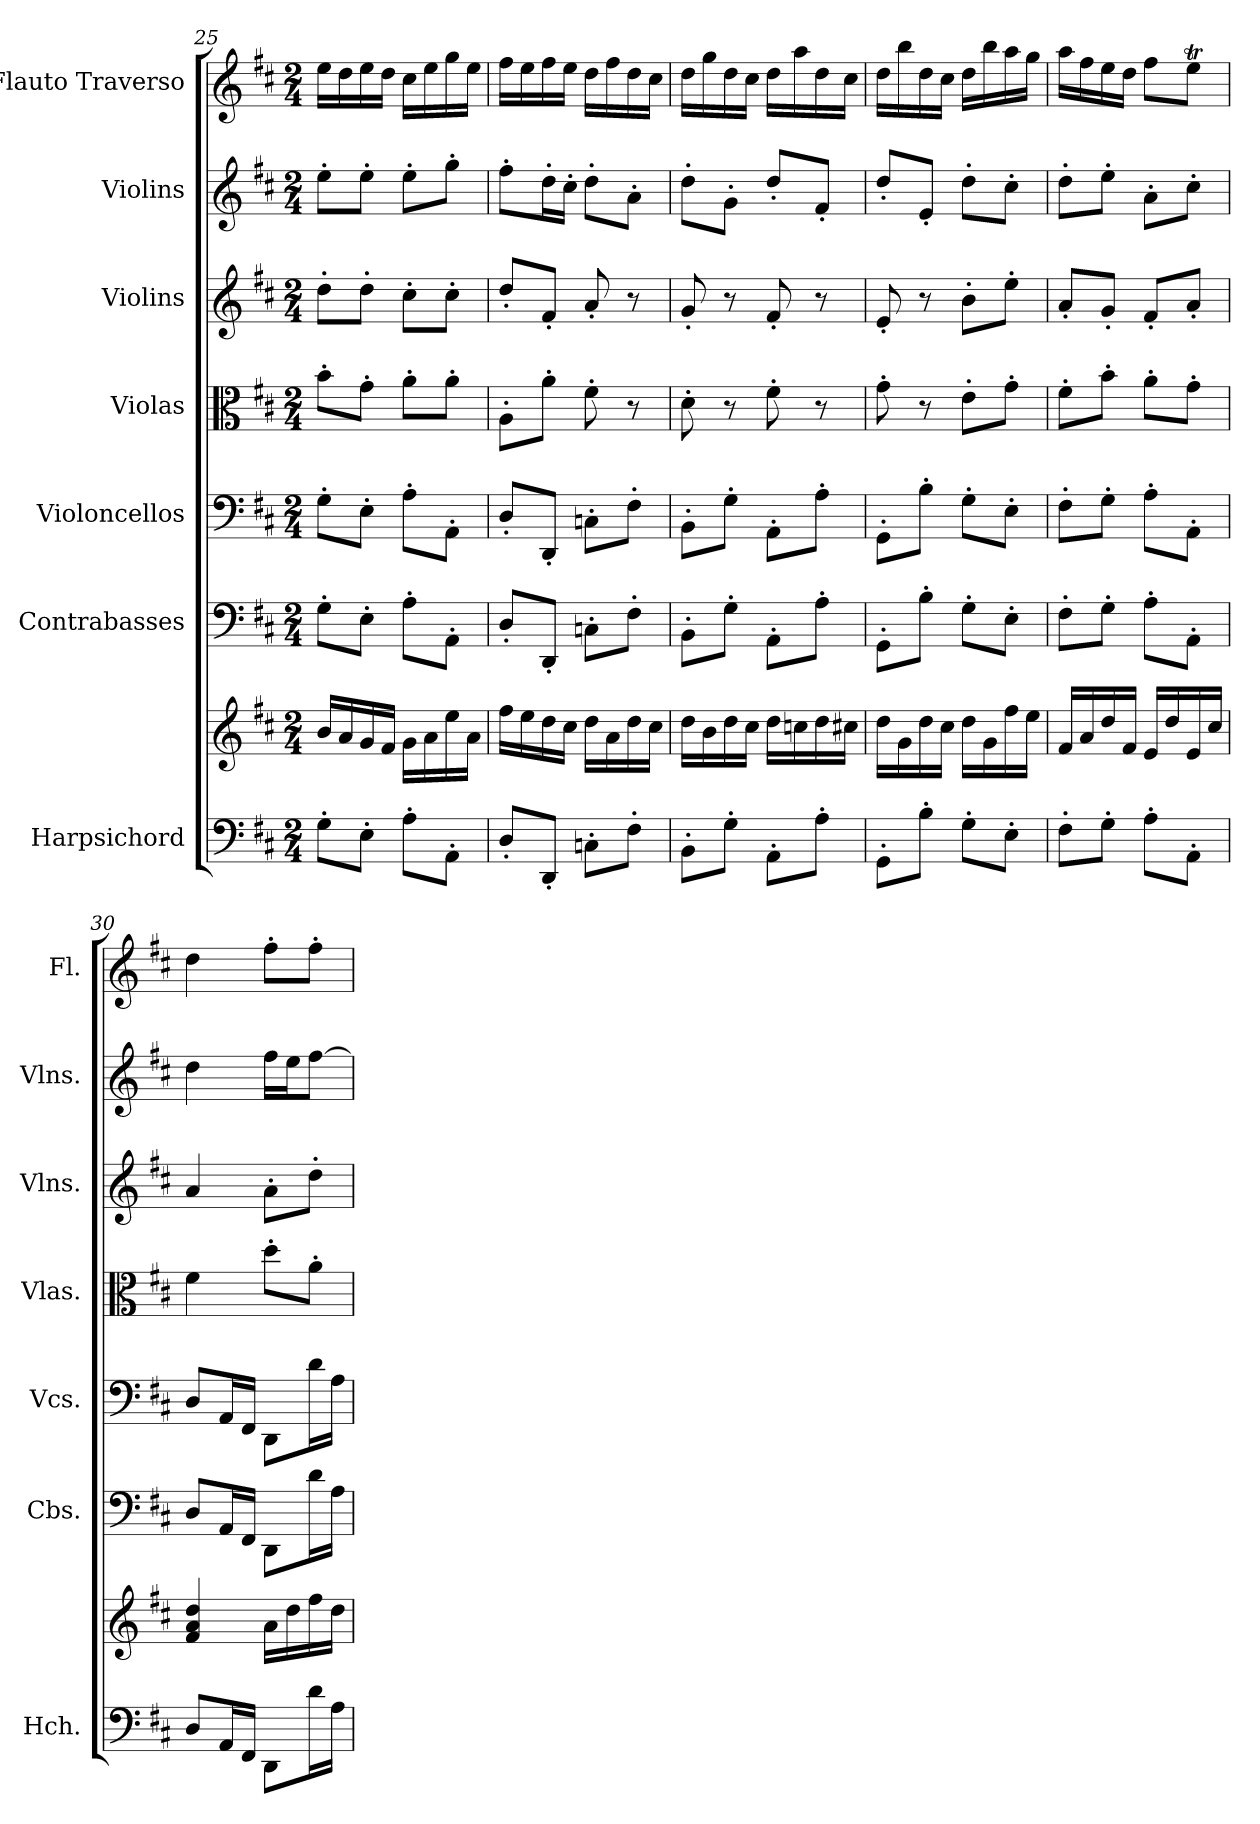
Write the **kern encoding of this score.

**kern	**kern	**kern	**kern	**kern	**kern	**kern	**kern
*part7	*part7	*part6	*part5	*part4	*part3	*part2	*part1
*staff8	*staff7	*staff6	*staff5	*staff4	*staff3	*staff2	*staff1
*I"Harpsichord	*	*I"Contrabasses	*I"Violoncellos	*I"Violas	*I"Violins	*I"Violins	*I"Flauto Traverso
*I'Hch.	*	*I'Cbs.	*I'Vcs.	*I'Vlas.	*I'Vlns.	*I'Vlns.	*I'Fl.
*clefF4	*clefG2	*clefF4	*clefF4	*clefC3	*clefG2	*clefG2	*clefG2
*	*	*ITrd7c12	*	*	*	*	*
*k[f#c#]	*k[f#c#]	*k[f#c#]	*k[f#c#]	*k[f#c#]	*k[f#c#]	*k[f#c#]	*k[f#c#]
*M2/4	*M2/4	*M2/4	*M2/4	*M2/4	*M2/4	*M2/4	*M2/4
=25	=25	=25	=25	=25	=25	=25	=25
8G'\L	16b/LL	8GG'\L	8G'\L	8b'\L	8dd'\L	8ee'\L	16ee\LL
.	16a/	.	.	.	.	.	16dd\
8E'\J	16g/	8EE'\J	8E'\J	8g'\J	8dd'\J	8ee'\J	16ee\
.	16f#/JJ	.	.	.	.	.	16dd\JJ
8A'\L	16g\LL	8AA'\L	8A'\L	8a'\L	8cc#'\L	8ee'\L	16cc#\LL
.	16a\	.	.	.	.	.	16ee\
8AA'\J	16ee\	8AAA'\J	8AA'\J	8a'\J	8cc#'\J	8gg'\J	16gg\
.	16a\JJ	.	.	.	.	.	16ee\JJ
=26	=26	=26	=26	=26	=26	=26	=26
8D'/L	16ff#\LL	8DD'/L	8D'/L	8A'\L	8dd'/L	8ff#'\L	16ff#\LL
.	16ee\	.	.	.	.	.	16ee\
8DD'/J	16dd\	8DDD'/J	8DD'/J	8a'\J	8f#'/J	16dd'\L	16ff#\
.	16cc#\JJ	.	.	.	.	16cc#'\JJ	16ee\JJ
8Cn'\L	16dd\LL	8CCn'\L	8Cn'\L	8f#'\	8a'/	8dd'\L	16dd\LL
.	16a\	.	.	.	.	.	16ff#\
8F#'\J	16dd\	8FF#'\J	8F#'\J	8r	8r	8a'\J	16dd\
.	16cc#\JJ	.	.	.	.	.	16cc#\JJ
=27	=27	=27	=27	=27	=27	=27	=27
8BB'\L	16dd\LL	8BBB'\L	8BB'\L	8d'\	8g'/	8dd'\L	16dd\LL
.	16b\	.	.	.	.	.	16gg\
8G'\J	16dd\	8GG'\J	8G'\J	8r	8r	8g'\J	16dd\
.	16cc#\JJ	.	.	.	.	.	16cc#\JJ
8AA'\L	16dd\LL	8AAA'\L	8AA'\L	8f#'\	8f#'/	8dd'/L	16dd\LL
.	16ccn\	.	.	.	.	.	16aa\
8A'\J	16dd\	8AA'\J	8A'\J	8r	8r	8f#'/J	16dd\
.	16cc#X\JJ	.	.	.	.	.	16cc#\JJ
=28	=28	=28	=28	=28	=28	=28	=28
8GG'\L	16dd\LL	8GGG'\L	8GG'\L	8g'\	8e'/	8dd'/L	16dd\LL
.	16g\	.	.	.	.	.	16bb\
8B'\J	16dd\	8BB'\J	8B'\J	8r	8r	8e'/J	16dd\
.	16cc#\JJ	.	.	.	.	.	16cc#\JJ
8G'\L	16dd\LL	8GG'\L	8G'\L	8e'\L	8b'\L	8dd'\L	16dd\LL
.	16g\	.	.	.	.	.	16bb\
8E'\J	16ff#\	8EE'\J	8E'\J	8g'\J	8ee'\J	8cc#'\J	16aa\
.	16ee\JJ	.	.	.	.	.	16gg\JJ
=29	=29	=29	=29	=29	=29	=29	=29
8F#'\L	16f#/LL	8FF#'\L	8F#'\L	8f#'\L	8a'/L	8dd'\L	16aa\LL
.	16a/	.	.	.	.	.	16ff#\
8G'\J	16dd/	8GG'\J	8G'\J	8b'\J	8g'/J	8ee'\J	16ee\
.	16f#/JJ	.	.	.	.	.	16dd\JJ
8A'\L	16e/LL	8AA'\L	8A'\L	8a'\L	8f#'/L	8a'\L	8ff#\L
.	16dd/	.	.	.	.	.	.
8AA'\J	16e/	8AAA'\J	8AA'\J	8g'\J	8a'/J	8cc#'\J	8eeT\J
.	16cc#/JJ	.	.	.	.	.	.
=30	=30	=30	=30	=30	=30	=30	=30
8D/L	4f#/ 4a/ 4dd/	8DD/L	8D/L	4f#\	4a/	4dd\	4dd\
16AA/L	.	16AAA/L	16AA/L	.	.	.	.
16FF#/JJ	.	16FFF#/JJ	16FF#/JJ	.	.	.	.
8DD/L	16a\LL	8DDD/L	8DD/L	8dd'\L	8a'\L	16ff#\LL	8ff#'\L
.	16dd\	.	.	.	.	16ee\J	.
16d\L	16ff#\	16D\L	16d\L	8a'\J	8dd'\J	[8ff#\J	8ff#'\J
16A\JJ	16dd\JJ	16AA\JJ	16A\JJ	.	.	.	.
=	=	=	=	=	=	=	=
*-	*-	*-	*-	*-	*-	*-	*-
